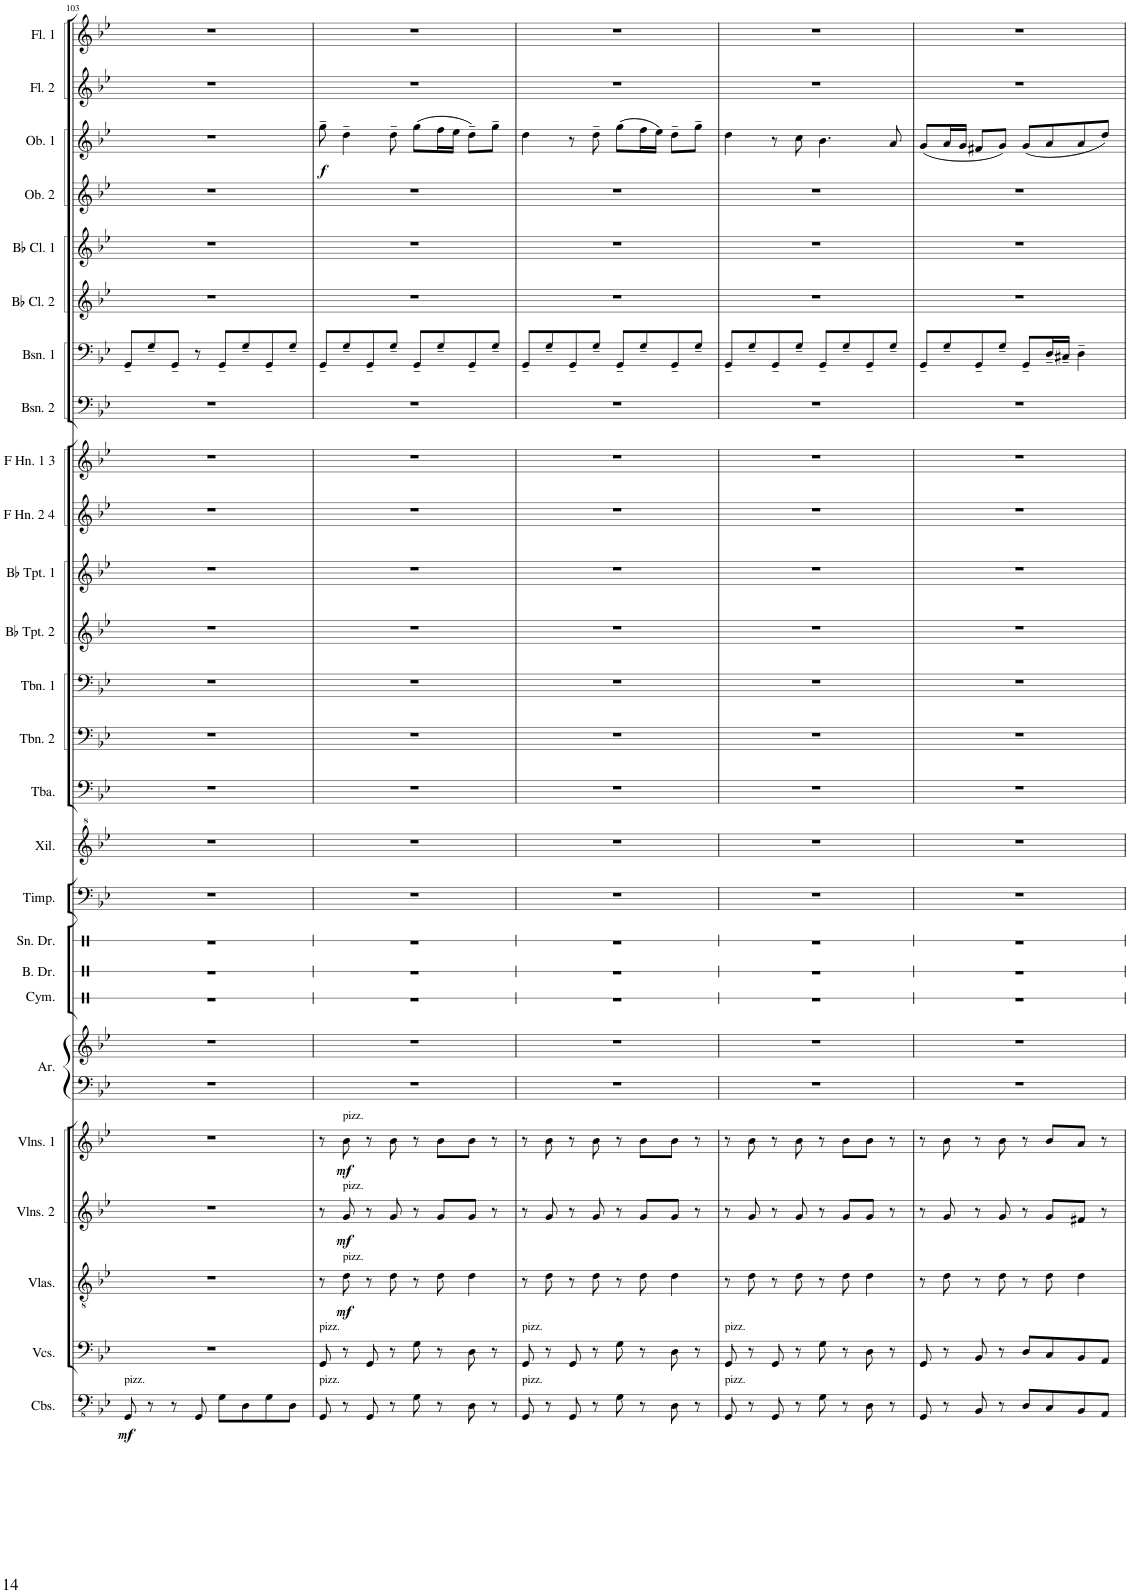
**kern	**dynam	**kern	**kern	**dynam	**kern	**dynam	**kern	**dynam	**kern	**kern	**kern	**kern	**kern	**kern	**kern	**kern	**kern	**kern	**kern	**kern	**kern	**kern	**kern	**kern	**kern	**kern	**kern	**kern	**dynam	**kern	**kern
*part26	*part26	*part25	*part24	*part24	*part23	*part23	*part22	*part22	*part21	*part21	*part20	*part19	*part18	*part17	*part16	*part15	*part14	*part13	*part12	*part11	*part10	*part9	*part8	*part7	*part6	*part5	*part4	*part3	*part3	*part2	*part1
*staff27	*staff27	*staff26	*staff25	*staff25	*staff24	*staff24	*staff23	*staff23	*staff22	*staff21	*staff20	*staff19	*staff18	*staff17	*staff16	*staff15	*staff14	*staff13	*staff12	*staff11	*staff10	*staff9	*staff8	*staff7	*staff6	*staff5	*staff4	*staff3	*staff3	*staff2	*staff1
*I"Contrabasses	*	*I"Violoncellos	*I"Violas	*	*I"Violins 2	*	*I"Violins 1	*	*I"Arpa	*	*I"Cymbal	*I"Bass Drum	*I"Snare Drum	*I"Timpani	*I"Xilofono	*I"Tuba	*I"Trombone 2	*I"Trombone 1	*I"Bb Trumpet 2	*I"Bb Trumpet 1	*I"F Horn 2 &amp; 4	*I"F Horn 1 &amp; 3	*I"Bassoon 2	*I"Bassoon 1	*I"Bb Clarinet 2	*I"Bb Clarinet 1	*I"Oboe 2	*I"Oboe 1	*	*I"Flute 2	*I"Flute 1
*I'Cbs.	*	*I'Vcs.	*I'Vlas.	*	*I'Vlns. 2	*	*I'Vlns. 1	*	*I'Ar.	*	*I'Cym.	*I'B. Dr.	*I'Sn. Dr.	*I'Timp.	*I'Xil.	*I'Tba.	*I'Tbn. 2	*I'Tbn. 1	*I'Bb Tpt. 2	*I'Bb Tpt. 1	*I'F Hn. 2 4	*I'F Hn. 1 3	*I'Bsn. 2	*I'Bsn. 1	*I'Bb Cl. 2	*I'Bb Cl. 1	*I'Ob. 2	*I'Ob. 1	*	*I'Fl. 2	*I'Fl. 1
!!LO:PB:g=z
*clefFv4	*	*clefF4	*clefGv2	*	*clefG2	*	*clefG2	*	*clefF4	*clefG2	*clefX	*clefX	*clefX	*clefF4	*clefG^2	*clefF4	*clefF4	*clefF4	*clefG2	*clefG2	*clefG2	*clefG2	*clefF4	*clefF4	*clefG2	*clefG2	*clefG2	*clefG2	*	*clefG2	*clefG2
*	*	*	*	*	*	*	*	*	*	*	*	*	*	*	*	*	*	*	*ITrd1c2	*ITrd1c2	*ITrd4c7	*ITrd4c7	*	*	*ITrd1c2	*ITrd1c2	*	*	*	*	*
*k[b-e-]	*	*k[b-e-]	*k[b-e-]	*	*k[b-e-]	*	*k[b-e-]	*	*k[b-e-]	*k[b-e-]	*k[]	*k[]	*k[]	*k[b-e-]	*k[b-e-]	*k[b-e-]	*k[b-e-]	*k[b-e-]	*k[b-e-]	*k[b-e-]	*k[b-e-]	*k[b-e-]	*k[b-e-]	*k[b-e-]	*k[b-e-]	*k[b-e-]	*k[b-e-]	*k[b-e-]	*	*k[b-e-]	*k[b-e-]
*M4/4	*	*M4/4	*M4/4	*	*M4/4	*	*M4/4	*	*M4/4	*M4/4	*M4/4	*M4/4	*M4/4	*M4/4	*M4/4	*M4/4	*M4/4	*M4/4	*M4/4	*M4/4	*M4/4	*M4/4	*M4/4	*M4/4	*M4/4	*M4/4	*M4/4	*M4/4	*	*M4/4	*M4/4
=103	=103	=103	=103	=103	=103	=103	=103	=103	=103	=103	=103	=103	=103	=103	=103	=103	=103	=103	=103	=103	=103	=103	=103	=103	=103	=103	=103	=103	=103	=103	=103
!LO:TX:a:t=pizz.	!	!	!	!	!	!	!	!	!	!	!	!	!	!	!	!	!	!	!	!	!	!	!	!	!	!	!	!	!	!	!
!	!LO:DY:b	!	!	!	!	!	!	!	!	!	!	!	!	!	!	!	!	!	!	!	!	!	!	!	!	!	!	!	!	!	!
8GGG/	mf	1r	1r	.	1r	.	1r	.	1r	1r	1r	1r	1r	1r	1r	1r	1r	1r	1r	1r	1r	1r	1r	8GG~/L	1r	1r	1r	1r	.	1r	1r
8r	.	.	.	.	.	.	.	.	.	.	.	.	.	.	.	.	.	.	.	.	.	.	.	8G~/	.	.	.	.	.	.	.
8r	.	.	.	.	.	.	.	.	.	.	.	.	.	.	.	.	.	.	.	.	.	.	.	8GG~/J	.	.	.	.	.	.	.
8GGG/	.	.	.	.	.	.	.	.	.	.	.	.	.	.	.	.	.	.	.	.	.	.	.	8r	.	.	.	.	.	.	.
8GG\L	.	.	.	.	.	.	.	.	.	.	.	.	.	.	.	.	.	.	.	.	.	.	.	8GG~/L	.	.	.	.	.	.	.
8DD\	.	.	.	.	.	.	.	.	.	.	.	.	.	.	.	.	.	.	.	.	.	.	.	8G~/	.	.	.	.	.	.	.
8GG\	.	.	.	.	.	.	.	.	.	.	.	.	.	.	.	.	.	.	.	.	.	.	.	8GG~/	.	.	.	.	.	.	.
8DD\J	.	.	.	.	.	.	.	.	.	.	.	.	.	.	.	.	.	.	.	.	.	.	.	8G~/J	.	.	.	.	.	.	.
=104	=104	=104	=104	=104	=104	=104	=104	=104	=104	=104	=104	=104	=104	=104	=104	=104	=104	=104	=104	=104	=104	=104	=104	=104	=104	=104	=104	=104	=104	=104	=104
!	!	!LO:TX:a:t=pizz.	!	!	!	!	!	!	!	!	!	!	!	!	!	!	!	!	!	!	!	!	!	!	!	!	!	!	!	!	!
!LO:TX:a:t=pizz.	!	!	!	!	!	!	!	!	!	!	!	!	!	!	!	!	!	!	!	!	!	!	!	!	!	!	!	!	!	!	!
!	!	!	!	!	!	!	!	!	!	!	!	!	!	!	!	!	!	!	!	!	!	!	!	!	!	!	!	!	!LO:DY:b	!	!
8GGG/	.	8GG/	8r	.	8r	.	8r	.	1r	1r	1r	1r	1r	1r	1r	1r	1r	1r	1r	1r	1r	1r	1r	8GG~/L	1r	1r	1r	8gg~\	f	1r	1r
!	!	!	!	!	!	!	!LO:TX:a:t=pizz.	!	!	!	!	!	!	!	!	!	!	!	!	!	!	!	!	!	!	!	!	!	!	!	!
!	!	!	!	!	!LO:TX:a:t=pizz.	!	!	!	!	!	!	!	!	!	!	!	!	!	!	!	!	!	!	!	!	!	!	!	!	!	!
!	!	!	!LO:TX:a:t=pizz.	!	!	!	!	!	!	!	!	!	!	!	!	!	!	!	!	!	!	!	!	!	!	!	!	!	!	!	!
!	!	!	!	!LO:DY:b	!	!LO:DY:b	!	!LO:DY:b	!	!	!	!	!	!	!	!	!	!	!	!	!	!	!	!	!	!	!	!	!	!	!
8r	.	8r	8d\	mf	8g/	mf	8b-\	mf	.	.	.	.	.	.	.	.	.	.	.	.	.	.	.	8G~/	.	.	.	4dd~\	.	.	.
8GGG/	.	8GG/	8r	.	8r	.	8r	.	.	.	.	.	.	.	.	.	.	.	.	.	.	.	.	8GG~/	.	.	.	.	.	.	.
8r	.	8r	8d\	.	8g/	.	8b-\	.	.	.	.	.	.	.	.	.	.	.	.	.	.	.	.	8G~/J	.	.	.	8dd~\	.	.	.
8GG\	.	8G\	8r	.	8r	.	8r	.	.	.	.	.	.	.	.	.	.	.	.	.	.	.	.	8GG~/L	.	.	.	(8gg\L	.	.	.
8r	.	8r	8d\	.	8g/L	.	8b-\L	.	.	.	.	.	.	.	.	.	.	.	.	.	.	.	.	8G~/	.	.	.	16ff\L	.	.	.
.	.	.	.	.	.	.	.	.	.	.	.	.	.	.	.	.	.	.	.	.	.	.	.	.	.	.	.	16ee-\JJ	.	.	.
8DD\	.	8D\	4d\	.	8g/J	.	8b-\J	.	.	.	.	.	.	.	.	.	.	.	.	.	.	.	.	8GG~/	.	.	.	8dd~\L)	.	.	.
8r	.	8r	.	.	8r	.	8r	.	.	.	.	.	.	.	.	.	.	.	.	.	.	.	.	8G~/J	.	.	.	8gg~\J	.	.	.
=105	=105	=105	=105	=105	=105	=105	=105	=105	=105	=105	=105	=105	=105	=105	=105	=105	=105	=105	=105	=105	=105	=105	=105	=105	=105	=105	=105	=105	=105	=105	=105
!	!	!LO:TX:a:t=pizz.	!	!	!	!	!	!	!	!	!	!	!	!	!	!	!	!	!	!	!	!	!	!	!	!	!	!	!	!	!
!LO:TX:a:t=pizz.	!	!	!	!	!	!	!	!	!	!	!	!	!	!	!	!	!	!	!	!	!	!	!	!	!	!	!	!	!	!	!
8GGG/	.	8GG/	8r	.	8r	.	8r	.	1r	1r	1r	1r	1r	1r	1r	1r	1r	1r	1r	1r	1r	1r	1r	8GG~/L	1r	1r	1r	4dd\	.	1r	1r
8r	.	8r	8d\	.	8g/	.	8b-\	.	.	.	.	.	.	.	.	.	.	.	.	.	.	.	.	8G~/	.	.	.	.	.	.	.
8GGG/	.	8GG/	8r	.	8r	.	8r	.	.	.	.	.	.	.	.	.	.	.	.	.	.	.	.	8GG~/	.	.	.	8r	.	.	.
8r	.	8r	8d\	.	8g/	.	8b-\	.	.	.	.	.	.	.	.	.	.	.	.	.	.	.	.	8G~/J	.	.	.	8dd~\	.	.	.
8GG\	.	8G\	8r	.	8r	.	8r	.	.	.	.	.	.	.	.	.	.	.	.	.	.	.	.	8GG~/L	.	.	.	(8gg\L	.	.	.
8r	.	8r	8d\	.	8g/L	.	8b-\L	.	.	.	.	.	.	.	.	.	.	.	.	.	.	.	.	8G~/	.	.	.	16ff\L	.	.	.
.	.	.	.	.	.	.	.	.	.	.	.	.	.	.	.	.	.	.	.	.	.	.	.	.	.	.	.	16ee-\JJ)	.	.	.
8DD\	.	8D\	4d\	.	8g/J	.	8b-\J	.	.	.	.	.	.	.	.	.	.	.	.	.	.	.	.	8GG~/	.	.	.	8dd~\L	.	.	.
8r	.	8r	.	.	8r	.	8r	.	.	.	.	.	.	.	.	.	.	.	.	.	.	.	.	8G~/J	.	.	.	8gg~\J	.	.	.
=106	=106	=106	=106	=106	=106	=106	=106	=106	=106	=106	=106	=106	=106	=106	=106	=106	=106	=106	=106	=106	=106	=106	=106	=106	=106	=106	=106	=106	=106	=106	=106
!	!	!LO:TX:a:t=pizz.	!	!	!	!	!	!	!	!	!	!	!	!	!	!	!	!	!	!	!	!	!	!	!	!	!	!	!	!	!
!LO:TX:a:t=pizz.	!	!	!	!	!	!	!	!	!	!	!	!	!	!	!	!	!	!	!	!	!	!	!	!	!	!	!	!	!	!	!
8GGG/	.	8GG/	8r	.	8r	.	8r	.	1r	1r	1r	1r	1r	1r	1r	1r	1r	1r	1r	1r	1r	1r	1r	8GG~/L	1r	1r	1r	4dd\	.	1r	1r
8r	.	8r	8d\	.	8g/	.	8b-\	.	.	.	.	.	.	.	.	.	.	.	.	.	.	.	.	8G~/	.	.	.	.	.	.	.
8GGG/	.	8GG/	8r	.	8r	.	8r	.	.	.	.	.	.	.	.	.	.	.	.	.	.	.	.	8GG~/	.	.	.	8r	.	.	.
8r	.	8r	8d\	.	8g/	.	8b-\	.	.	.	.	.	.	.	.	.	.	.	.	.	.	.	.	8G~/J	.	.	.	8cc\	.	.	.
8GG\	.	8G\	8r	.	8r	.	8r	.	.	.	.	.	.	.	.	.	.	.	.	.	.	.	.	8GG~/L	.	.	.	4.b-\	.	.	.
8r	.	8r	8d\	.	8g/L	.	8b-\L	.	.	.	.	.	.	.	.	.	.	.	.	.	.	.	.	8G~/	.	.	.	.	.	.	.
8DD\	.	8D\	4d\	.	8g/J	.	8b-\J	.	.	.	.	.	.	.	.	.	.	.	.	.	.	.	.	8GG~/	.	.	.	.	.	.	.
8r	.	8r	.	.	8r	.	8r	.	.	.	.	.	.	.	.	.	.	.	.	.	.	.	.	8G~/J	.	.	.	8a/	.	.	.
=107	=107	=107	=107	=107	=107	=107	=107	=107	=107	=107	=107	=107	=107	=107	=107	=107	=107	=107	=107	=107	=107	=107	=107	=107	=107	=107	=107	=107	=107	=107	=107
8GGG/	.	8GG/	8r	.	8r	.	8r	.	1r	1r	1r	1r	1r	1r	1r	1r	1r	1r	1r	1r	1r	1r	1r	8GG~/L	1r	1r	1r	(8g/L	.	1r	1r
8r	.	8r	8d\	.	8g/	.	8b-\	.	.	.	.	.	.	.	.	.	.	.	.	.	.	.	.	8G~/	.	.	.	16a/L	.	.	.
.	.	.	.	.	.	.	.	.	.	.	.	.	.	.	.	.	.	.	.	.	.	.	.	.	.	.	.	16g/JJ	.	.	.
8BBB-/	.	8BB-/	8r	.	8r	.	8r	.	.	.	.	.	.	.	.	.	.	.	.	.	.	.	.	8GG~/	.	.	.	8f#X/L	.	.	.
8r	.	8r	8d\	.	8g/	.	8b-\	.	.	.	.	.	.	.	.	.	.	.	.	.	.	.	.	8G~/J	.	.	.	8g/J)	.	.	.
8DD/L	.	8D/L	8r	.	8r	.	8r	.	.	.	.	.	.	.	.	.	.	.	.	.	.	.	.	8GG~/L	.	.	.	(8g/L	.	.	.
8CC/	.	8C/	8d\	.	8g/L	.	8b-/L	.	.	.	.	.	.	.	.	.	.	.	.	.	.	.	.	16D~/L	.	.	.	8a/	.	.	.
.	.	.	.	.	.	.	.	.	.	.	.	.	.	.	.	.	.	.	.	.	.	.	.	16C#X~/JJ	.	.	.	.	.	.	.
8BBB-/	.	8BB-/	4d\	.	8f#X/J	.	8a/J	.	.	.	.	.	.	.	.	.	.	.	.	.	.	.	.	4D~\	.	.	.	8a/	.	.	.
8AAA/J	.	8AA/J	.	.	8r	.	8r	.	.	.	.	.	.	.	.	.	.	.	.	.	.	.	.	.	.	.	.	8dd/J)	.	.	.
=	=	=	=	=	=	=	=	=	=	=	=	=	=	=	=	=	=	=	=	=	=	=	=	=	=	=	=	=	=	=	=
*-	*-	*-	*-	*-	*-	*-	*-	*-	*-	*-	*-	*-	*-	*-	*-	*-	*-	*-	*-	*-	*-	*-	*-	*-	*-	*-	*-	*-	*-	*-	*-
